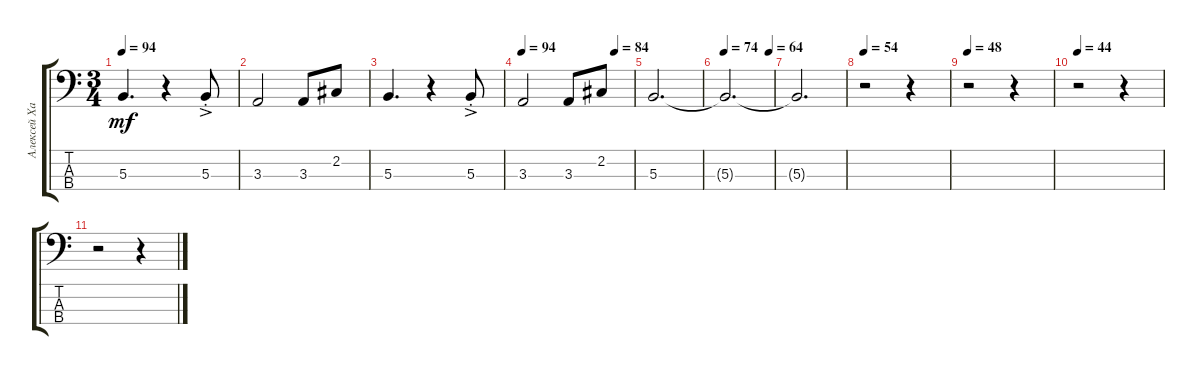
\track ("Алексей Харьков" "Алексей Ха") {instrument electricbassfinger}
\staff {score tabs}
\tuning (E2 B1 Gb1 Db1) {hide}
\ts (3 4)
\tempo 94
\clef f4
\ks c
5.3.4{d dy mf} r.4 5.3{ac st}.8 |
3.3.2 3.3.8 2.2.8 |
5.3.4{d} r.4 5.3{ac st}.8 |
\tempo 94
\tempo (84 0.8333333333333334)
3.3.2 3.3.8 2.2.8 |
5.3.2{d} |
\tempo 74
\tempo (64 0.9166666666666666)
5.3{t}.2{d} |
5.3{t}.2{d} |
\tempo 54
r.2 r.4 |
\tempo 48
r.2 r.4 |
\tempo 44
r.2 r.4 |
r.2 r.4
